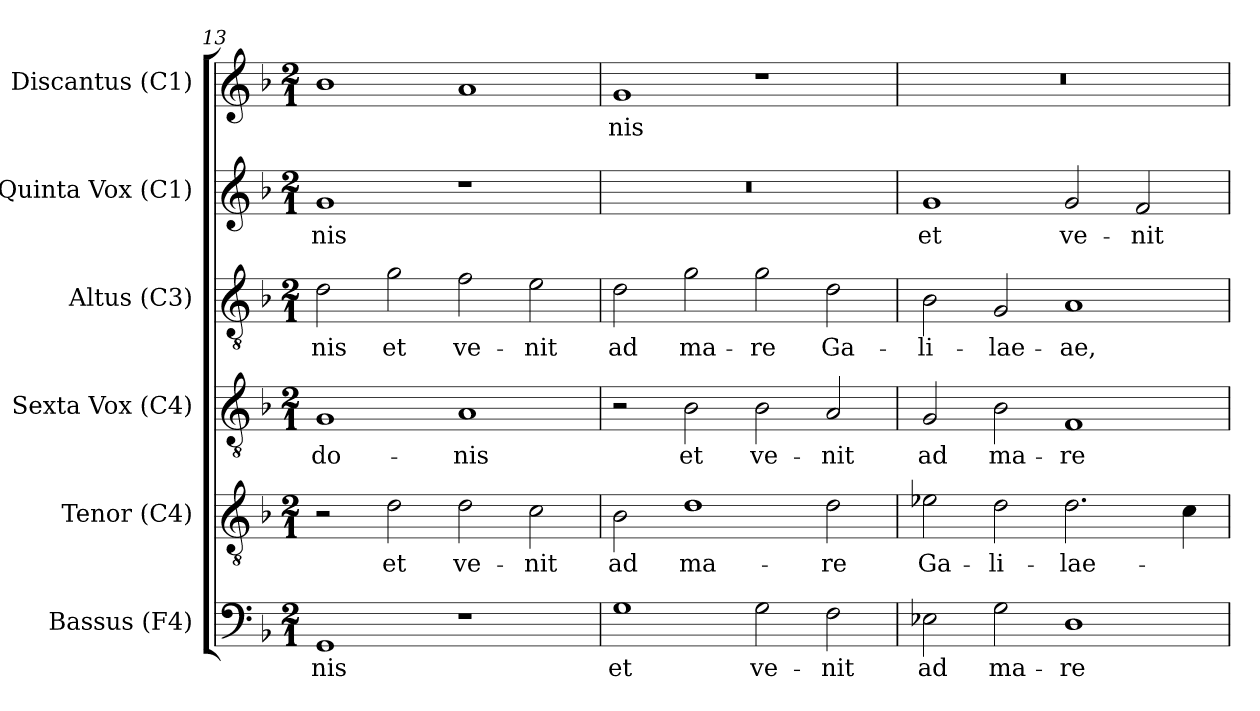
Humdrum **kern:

**kern	**text	**kern	**text	**kern	**text	**kern	**text	**kern	**text	**kern	**text
*part6	*part6	*part5	*part5	*part4	*part4	*part3	*part3	*part2	*part2	*part1	*part1
*staff6	*staff6	*staff5	*staff5	*staff4	*staff4	*staff3	*staff3	*staff2	*staff2	*staff1	*staff1
*I"Bassus (F4)	*	*I"Tenor (C4)	*	*I"Sexta Vox (C4)	*	*I"Altus (C3)	*	*I"Quinta Vox (C1)	*	*I"Discantus (C1)	*
*	*	*I'T	*	*I'SV	*	*	*	*I'QV	*	*	*
*clefF4	*	*clefGv2	*	*clefGv2	*	*clefGv2	*	*clefG2	*	*clefG2	*
*	*	*	*	*	*	*ITrd7c12	*	*	*	*	*
*k[b-]	*	*k[b-]	*	*k[b-]	*	*k[b-]	*	*k[b-]	*	*k[b-]	*
*F:	*	*F:	*	*F:	*	*F:	*	*F:	*	*F:	*
*M2/1	*	*M2/1	*	*M2/1	*	*M2/1	*	*M2/1	*	*M2/1	*
=13	=13	=13	=13	=13	=13	=13	=13	=13	=13	=13	=13
!	!LO:LY:b:color=#000000	!	!	!	!	!	!	!	!	!	!
!	!	!	!	!	!LO:LY:b:color=#000000	!	!	!	!	!	!
!	!	!	!	!	!	!	!LO:LY:b:color=#000000	!	!	!	!
!	!	!	!	!	!	!	!	!	!LO:LY:b:color=#000000	!	!
1GGi	-nis	2r	.	1Gi	-do-	2Di\	-nis	1gi	-nis	1b-i	.
!	!	!	!LO:LY:b:color=#000000	!	!	!	!	!	!	!	!
!	!	!	!	!	!	!	!LO:LY:b:color=#000000	!	!	!	!
.	.	2di\	et	.	.	2Gi\	et	.	.	.	.
!	!	!	!LO:LY:b:color=#000000	!	!	!	!	!	!	!	!
!	!	!	!	!	!LO:LY:b:color=#000000	!	!	!	!	!	!
!	!	!	!	!	!	!	!LO:LY:b:color=#000000	!	!	!	!
1r	.	2di\	ve-	1Ai	-nis	2Fi\	ve-	1r	.	1ai	.
!	!	!	!LO:LY:b:color=#000000	!	!	!	!	!	!	!	!
!	!	!	!	!	!	!	!LO:LY:b:color=#000000	!	!	!	!
.	.	2ci\	-nit	.	.	2Ei\	-nit	.	.	.	.
=14	=14	=14	=14	=14	=14	=14	=14	=14	=14	=14	=14
!	!LO:LY:b:color=#000000	!	!	!	!	!	!	!	!	!	!
!	!	!	!LO:LY:b:color=#000000	!	!	!	!	!	!	!	!
!	!	!	!	!	!	!	!LO:LY:b:color=#000000	!LO:N:vis=1	!	!	!
!	!	!	!	!	!	!	!	!	!	!	!LO:LY:b:color=#000000
1Gi	et	2B-i\	ad	2r	.	2Di\	ad	0r	.	1gi	-nis
!	!	!	!LO:LY:b:color=#000000	!	!	!	!	!	!	!	!
!	!	!	!	!	!LO:LY:b:color=#000000	!	!	!	!	!	!
!	!	!	!	!	!	!	!LO:LY:b:color=#000000	!	!	!	!
.	.	1di	ma-	2B-i\	et	2Gi\	ma-	.	.	.	.
!	!LO:LY:b:color=#000000	!	!	!	!	!	!	!	!	!	!
!	!	!	!	!	!LO:LY:b:color=#000000	!	!	!	!	!	!
!	!	!	!	!	!	!	!LO:LY:b:color=#000000	!	!	!	!
2Gi\	ve-	.	.	2B-i\	ve-	2Gi\	-re	.	.	1r	.
!	!LO:LY:b:color=#000000	!	!	!	!	!	!	!	!	!	!
!	!	!	!LO:LY:b:color=#000000	!	!	!	!	!	!	!	!
!	!	!	!	!	!LO:LY:b:color=#000000	!	!	!	!	!	!
!	!	!	!	!	!	!	!LO:LY:b:color=#000000	!	!	!	!
2Fi\	-nit	2di\	-re	2Ai/	-nit	2Di\	Ga-	.	.	.	.
=15	=15	=15	=15	=15	=15	=15	=15	=15	=15	=15	=15
!	!LO:LY:b:color=#000000	!	!	!	!	!	!	!	!	!	!
!	!	!	!LO:LY:b:color=#000000	!	!	!	!	!	!	!	!
!	!	!	!	!	!LO:LY:b:color=#000000	!	!	!	!	!	!
!	!	!	!	!	!	!	!LO:LY:b:color=#000000	!	!	!	!
!	!	!	!	!	!	!	!	!	!LO:LY:b:color=#000000	!LO:N:vis=1	!
2E-Xi\	ad	2e-Xi\	Ga-	2Gi/	ad	2BB-i\	-li-	1gi	et	0r	.
!	!LO:LY:b:color=#000000	!	!	!	!	!	!	!	!	!	!
!	!	!	!LO:LY:b:color=#000000	!	!	!	!	!	!	!	!
!	!	!	!	!	!LO:LY:b:color=#000000	!	!	!	!	!	!
!	!	!	!	!	!	!	!LO:LY:b:color=#000000	!	!	!	!
2Gi\	ma-	2di\	-li-	2B-i\	ma-	2GGi/	-lae-	.	.	.	.
!	!LO:LY:b:color=#000000	!	!	!	!	!	!	!	!	!	!
!	!	!	!LO:LY:b:color=#000000	!	!	!	!	!	!	!	!
!	!	!	!	!	!LO:LY:b:color=#000000	!	!	!	!	!	!
!	!	!	!	!	!	!	!LO:LY:b:color=#000000	!	!	!	!
!	!	!	!	!	!	!	!	!	!LO:LY:b:color=#000000	!	!
1Di	-re	2.di\	-lae-	1Fi	-re	1AAi	-ae,	2gi/	ve-	.	.
!	!	!	!	!	!	!	!	!	!LO:LY:b:color=#000000	!	!
.	.	.	.	.	.	.	.	2fi/	-nit	.	.
.	.	4ci\	.	.	.	.	.	.	.	.	.
=	=	=	=	=	=	=	=	=	=	=	=
*-	*-	*-	*-	*-	*-	*-	*-	*-	*-	*-	*-
